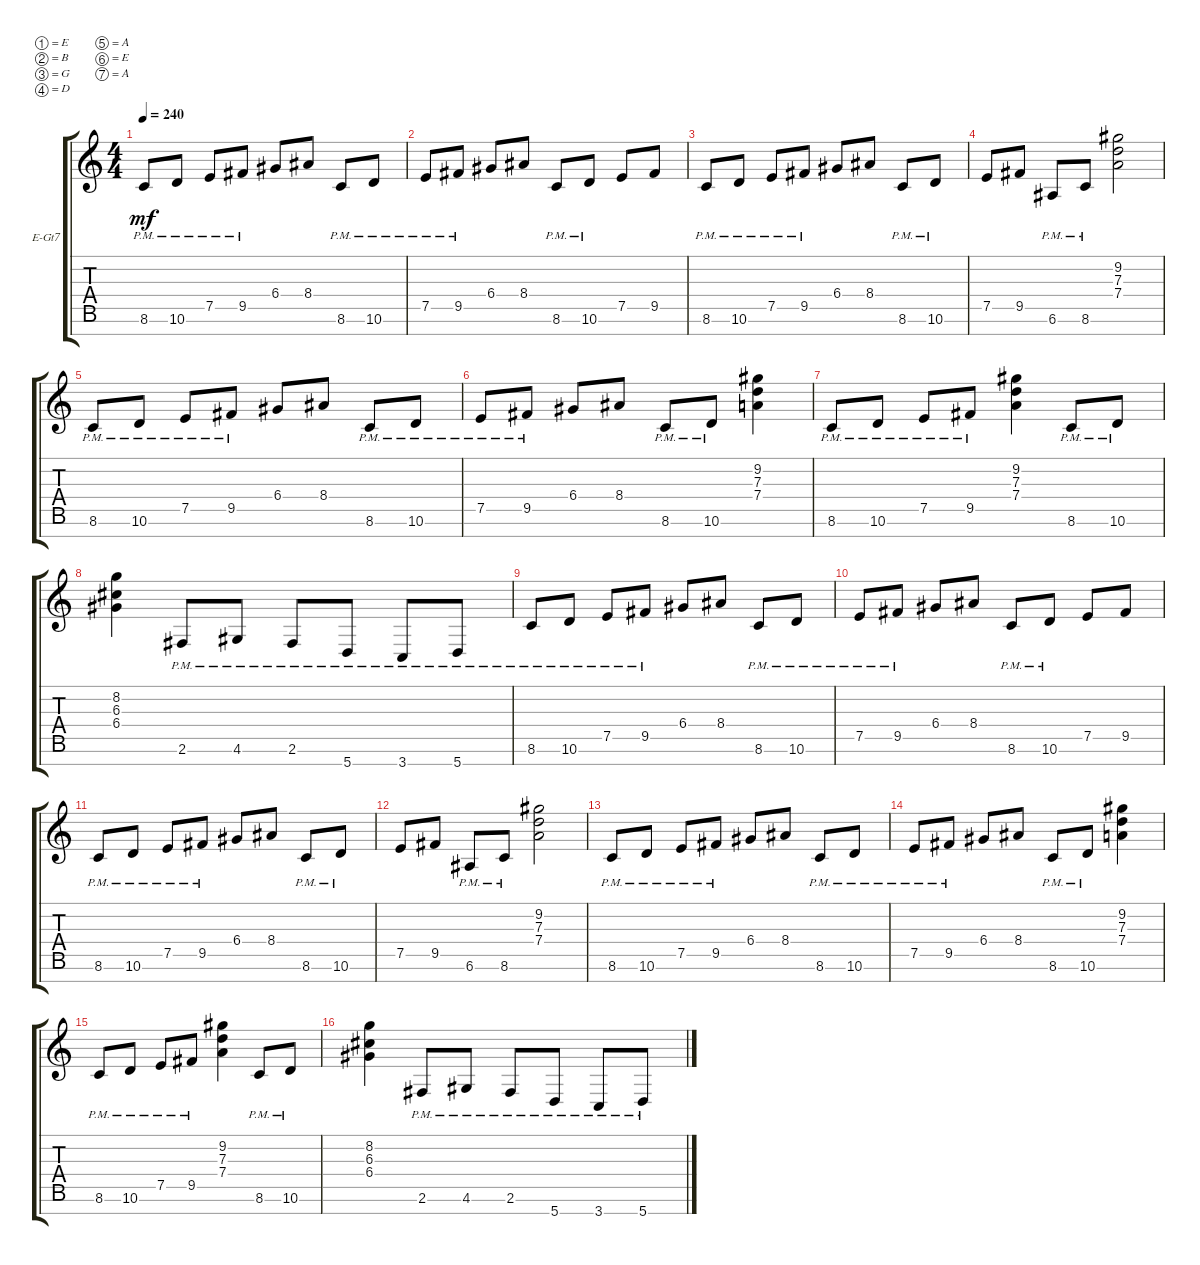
\defaultSystemsLayout 4
\bracketExtendMode groupsimilarinstruments
\firstSystemTrackNameOrientation horizontal
\otherSystemsTrackNameOrientation horizontal
\track ("Electric Guitar" "E-Gt7") {instrument distortionguitar}
\staff {score tabs}
\tuning (E4 B3 G3 D3 A2 E2 A1)
\ts (4 4)
\tempo 240
\clef g2
\ks c
8.6{pm}.8{dy mf} 10.6{pm}.8 7.5{pm}.8 9.5{pm}.8 6.4.8 8.4.8 8.6{pm}.8 10.6{pm}.8 |
7.5{pm}.8 9.5{pm}.8 6.4.8 8.4.8 8.6{pm}.8 10.6{pm}.8 7.5.8 9.5.8 |
8.6{pm}.8 10.6{pm}.8 7.5{pm}.8 9.5{pm}.8 6.4.8 8.4.8 8.6{pm}.8 10.6{pm}.8 |
7.5.8 9.5.8 6.6{pm}.8 8.6{pm}.8 (9.2 7.3 7.4).2 |
8.6{pm}.8 10.6{pm}.8 7.5{pm}.8 9.5{pm}.8 6.4.8 8.4.8 8.6{pm}.8 10.6{pm}.8 |
7.5{pm}.8 9.5{pm}.8 6.4.8 8.4.8 8.6{pm}.8 10.6{pm}.8 (9.2 7.3 7.4).4 |
8.6{pm}.8 10.6{pm}.8 7.5{pm}.8 9.5{pm}.8 (9.2 7.3 7.4).4 8.6{pm}.8 10.6{pm}.8 |
(8.2 6.3 6.4).4 2.6{pm}.8 4.6{pm}.8 2.6{pm}.8 5.7{pm}.8 3.7{pm}.8 5.7{pm}.8 |
8.6{pm}.8 10.6{pm}.8 7.5{pm}.8 9.5{pm}.8 6.4.8 8.4.8 8.6{pm}.8 10.6{pm}.8 |
7.5{pm}.8 9.5{pm}.8 6.4.8 8.4.8 8.6{pm}.8 10.6{pm}.8 7.5.8 9.5.8 |
8.6{pm}.8 10.6{pm}.8 7.5{pm}.8 9.5{pm}.8 6.4.8 8.4.8 8.6{pm}.8 10.6{pm}.8 |
7.5.8 9.5.8 6.6{pm}.8 8.6{pm}.8 (9.2 7.3 7.4).2 |
8.6{pm}.8 10.6{pm}.8 7.5{pm}.8 9.5{pm}.8 6.4.8 8.4.8 8.6{pm}.8 10.6{pm}.8 |
7.5{pm}.8 9.5{pm}.8 6.4.8 8.4.8 8.6{pm}.8 10.6{pm}.8 (9.2 7.3 7.4).4 |
8.6{pm}.8 10.6{pm}.8 7.5{pm}.8 9.5{pm}.8 (9.2 7.3 7.4).4 8.6{pm}.8 10.6{pm}.8 |
(8.2 6.3 6.4).4 2.6{pm}.8 4.6{pm}.8 2.6{pm}.8 5.7{pm}.8 3.7{pm}.8 5.7{pm}.8
